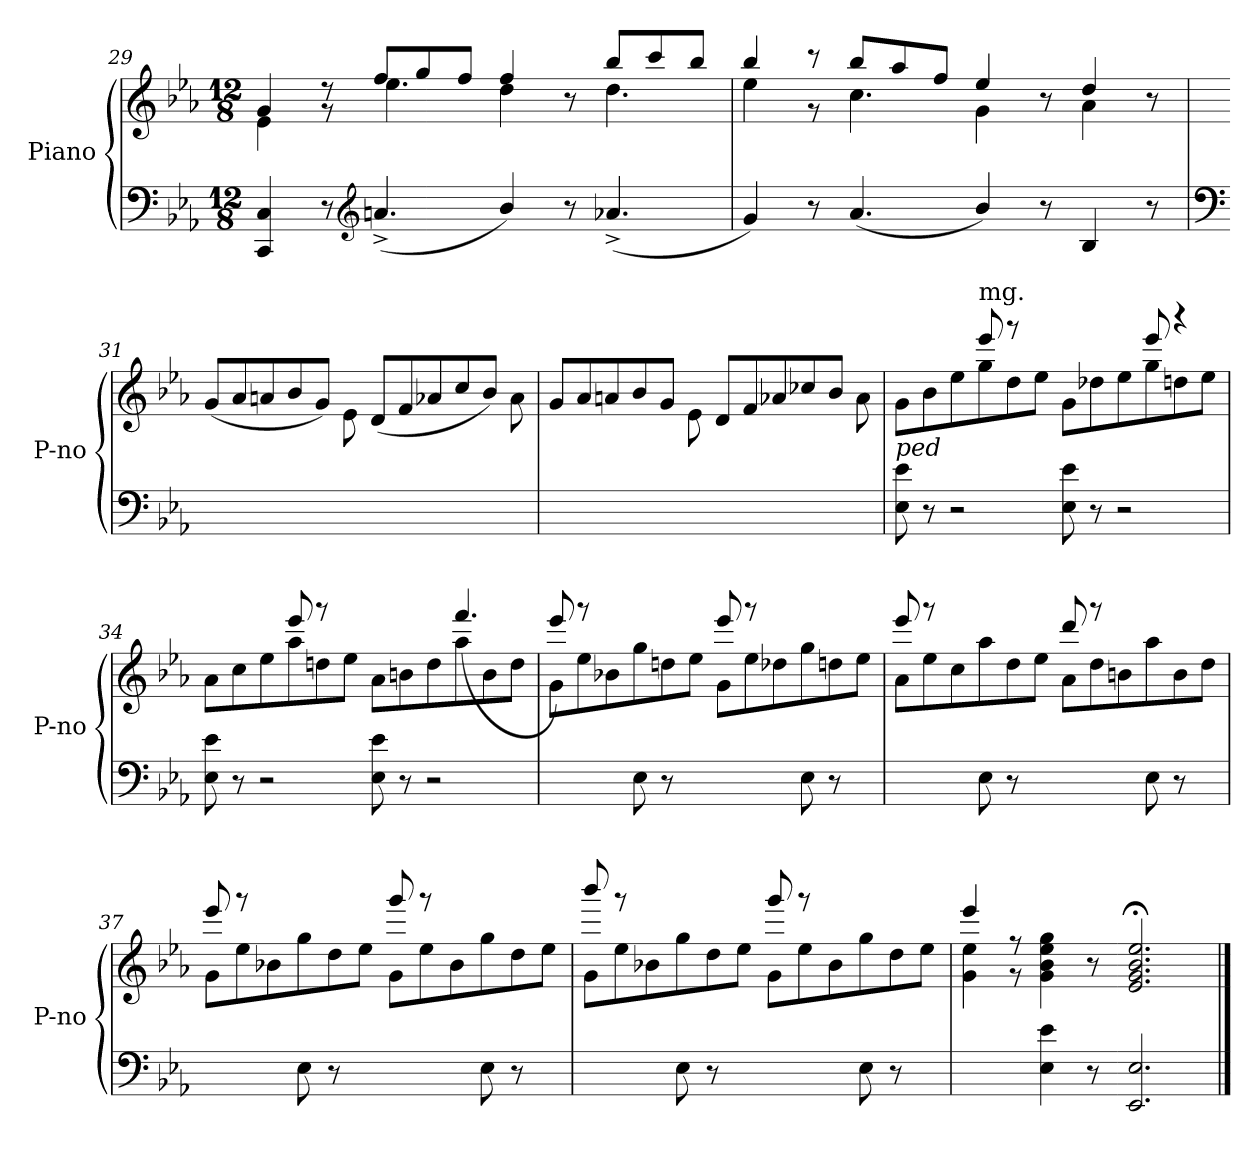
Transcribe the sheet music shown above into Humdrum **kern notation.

**kern	**kern
*part1	*part1
*staff2	*staff1
*I"Piano	*
*I'P-no	*
*clefF4	*clefG2
*k[b-e-a-]	*k[b-e-a-]
*M12/8	*M12/8
=29	=29
*	*^
4CC/ 4C/	4g/	4e-\
8r	8r	8r
*clefG2	*	*
(4.an^>/	8ff/L	4.ee-\
.	8gg/	.
.	8ff/J	.
4b-/)	4ff/	4dd\
8r	8r	8ryy
(4.a-X^>/	8bb-/L	4.dd\
.	8ccc/	.
.	8bb-/J	.
=30	=30	=30
4g/)	4bb-/	4ee-\
8r	8r	8r
(4.a-/	8bb-/L	4.cc\
.	8aa-/	.
.	8ff/J	.
4b-/)	4ee-/	4g\
8r	8r	8ryy
4B-/	4dd/	4a-\
8r	8r	8ryy
*	*v	*v
=31	=31
*clefF4	*
1.ryy	(8g/L
.	8a-/
.	8an/
.	8b-/
.	8g/J)
.	8e-\
.	(8d/L
.	8f/
.	8a-X/
.	8cc/
.	8b-/J)
.	8a-\
=32	=32
1.ryy	8g/L
.	8a-/
.	8an/
.	8b-/
.	8g/J
.	8e-\
.	8d/L
.	8f/
.	8a-X/
.	8cc-X/
.	8b-/J
.	8a-\
=33	=33
*	*^
!	!LO:TX:b:i:t=ped	!
8E-\ 8e-\	8g\L	4.ryy
8r	8b-\	.
2r	8ee-\	.
!	!LO:TX:a:t=mg.	!
.	8gg\	8eee-/
.	8dd\	8rggg
.	8ee-\J	2rddddyy
8E-\ 8e-\	8g\L	.
8r	8dd-X\	.
2r	8ee-\	.
.	8gg\	8eee-/
.	8ddn\	4rbbb
.	8ee-\J	.
=34	=34	=34
8E-\ 8e-\	8a-\L	4.ryy
8r	8cc\	.
2r	8ee-\	.
.	8aa-\	8eee-/
.	8ddn\	8rggg
.	8ee-\J	2rddddyy
8E-\ 8e-\	8a-\L	.
8r	8bn\	.
2r	8dd\	.
.	8aa-\	(>4.fff/
.	8b\	.
.	8dd\J	.
=35	=35	=35
4.ryy	8g\L	8eee-/)
.	8ee-\	8rggg
.	8b-X\	2rgggyy
8E-\	8gg\	.
8r	8ddn\	.
2ryy	8ee-\J	.
.	8g\L	8eee-/
.	8ee-\	8rggg
.	8dd-X\	2rbbbyy
8E-\	8gg\	.
8r	8ddn\	.
8ryy	8ee-\J	.
=36	=36	=36
4.ryy	8a-\L	8eee-/
.	8ee-\	8rggg
.	8cc\	2rgggyy
8E-\	8aa-\	.
8r	8dd\	.
2ryy	8ee-\J	.
.	8a-\L	8ddd/
.	8dd\	8rggg
.	8bn\	2rbbbyy
8E-\	8aa-\	.
8r	8b\	.
8ryy	8dd\J	.
=37	=37	=37
4.ryy	8g\L	8eee-/
.	8ee-\	8rggg
.	8b-X\	2rgggyy
8E-\	8gg\	.
8r	8dd\	.
2ryy	8ee-\J	.
.	8g\L	8ggg/
.	8ee-\	8rggg
.	8b-\	2rbbbyy
8E-\	8gg\	.
8r	8dd\	.
8ryy	8ee-\J	.
=38	=38	=38
4.ryy	8g\L	8bbb-/
.	8ee-\	8rggg
.	8b-X\	2rgggyy
8E-\	8gg\	.
8r	8dd\	.
2ryy	8ee-\J	.
.	8g\L	8ggg/
.	8ee-\	8rggg
.	8b-\	2rbbbyy
8E-\	8gg\	.
8r	8dd\	.
8ryy	8ee-\J	.
=39	=39	=39
4.ryy	4eee-/	4g\ 4ee-\
.	8r	8r
4E-\ 4e-\	4.ryy	4g\ 4b-\ 4ee-\ 4gg\
8r	.	8r
=-	=-	=-
!	!LO:N:vis=2	!
*	*v	*v
2.EE-/ 2.E-/	2.e-;</ 2.g;</ 2.b-;</ 2.ee-;</
==	==
*-	*-
